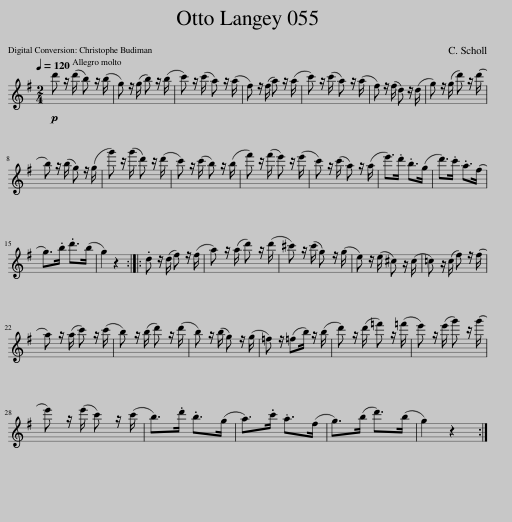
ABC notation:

X:1
L:1/8
Q:1/4=120
M:2/4
I:linebreak $
K:G
V:1 treble
V:1
!p! d' z/ (d'/ b) z/ (b/ | g) z/ (g/ b) z/ (b/ | c') z/ (c'/ a) z/ (a/ | f) z/ (f/ a) z/ (a/ | c') z/ (c'/ a) z/ (a/ | %5
 f) z/ (f/ d) z/ (d/ | g) z/ (g/ d') z/ (d'/ |$ b) z/ (b/ g) z/ (g/ | g') z/ (g'/ d') z/ (d'/ | c') z/ (c'/ b) z/ (b/ | %10
 f') z/ (f'/ e') z/ (e'/ | c') z/ (c'/ a) z/ (a/ | e'>).d' .b>(g | d'>).c' .a>(f |$ g>).b .d'>(b | %15
 g2) z2 :: .d z/ (d/ f) z/ (f/ | a) z/ (a/ d') z/ (d'/ | ^c') z/ (c'/ g) z/ (g/ | e) z/ (e/ ^c) z/ (c/ | %20
 =c) z/ (c/ f) z/ (f/ |$ a) z/ (a/ c') z/ (c'/ | b) z/ (b/ d') z/ (d'/ | b) z/ (b/ g) z/ (g/ | =f) z/ (=fb/) z/ (b/ | %25
 d') z/ (d'/ =f') z/ (=f'/ | e') z/ (e'/ g') z/ (g'/ |$ e') z/ (e'/ c') z/ (c'/ | b>).d' .b>(g | a>).c' .a>(f | %30
 g>)(b d'>)(b | g2) z2 :| %32
